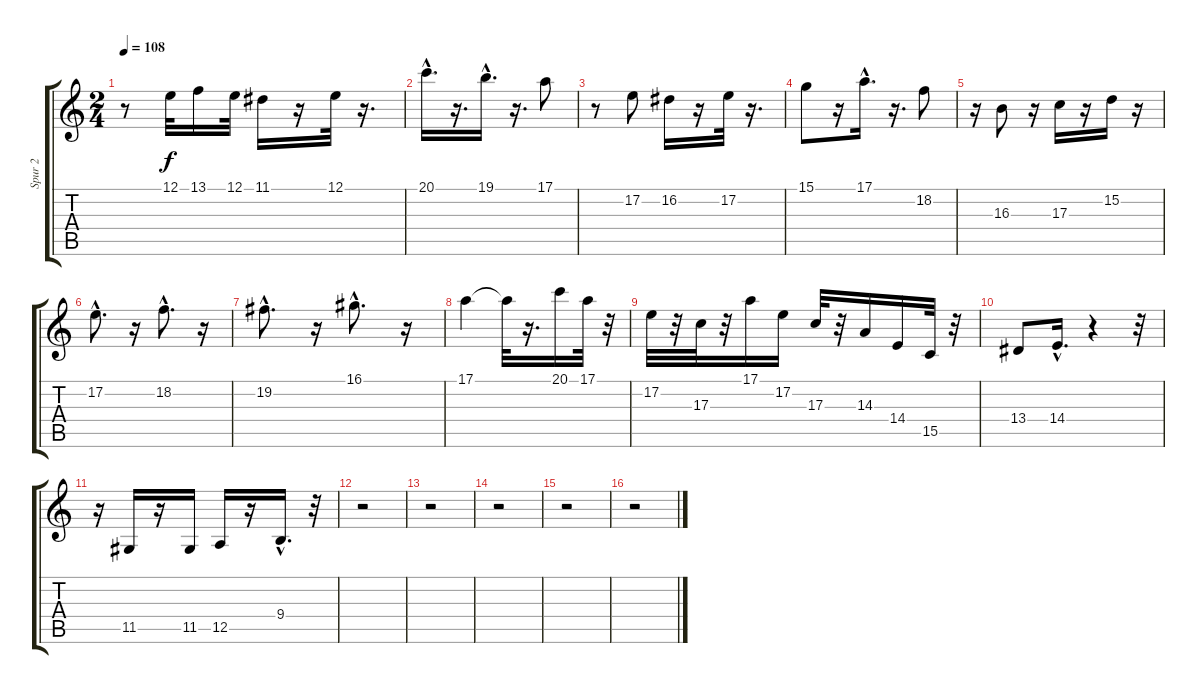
\track ("Spur 2" "Spur 2") {instrument clarinet}
\staff {score tabs}
\tuning (E4 B3 G3 D3 A2 E2) {hide}
\ts (2 4)
\tempo 108
\clef g2
\ks c
r.8{dy f instrument clarinet} 12.1.32 13.1.16 12.1.32 11.1.16 r.16 12.1.32 r.16{d} |
20.1{hac}.16{d} r.16{d} 19.1{hac}.16{d} r.16{d} 17.1.8 |
r.8 17.2.8 16.2.16 r.16 17.2.32 r.16{d} |
15.1.8 r.16 17.1{hac}.16{d} r.16{d} 18.2.8 |
r.16 16.3.8 r.16 17.3.16 r.16 15.2.16 r.16 |
17.2{hac}.8{d} r.16 18.2{hac}.8{d} r.16 |
19.2{hac}.8{d} r.16 16.1{hac}.8{d} r.16 |
17.1.4 17.1{t}.32 r.16{d} 20.1.16 17.1.32 r.32 |
17.2.32 r.32 17.3.32 r.32 17.1.16 17.2.16 17.3.32 r.32 14.3.16 14.4.16 15.5.32 r.32 |
13.4.8 14.4{hac}.16{d} r.4 r.32 |
r.16 11.5.16 r.16 11.5.16 12.5.16 r.16 9.4{hac}.16{d} r.32 |
r.2 |
r.2 |
r.2 |
r.2 |
r.2
